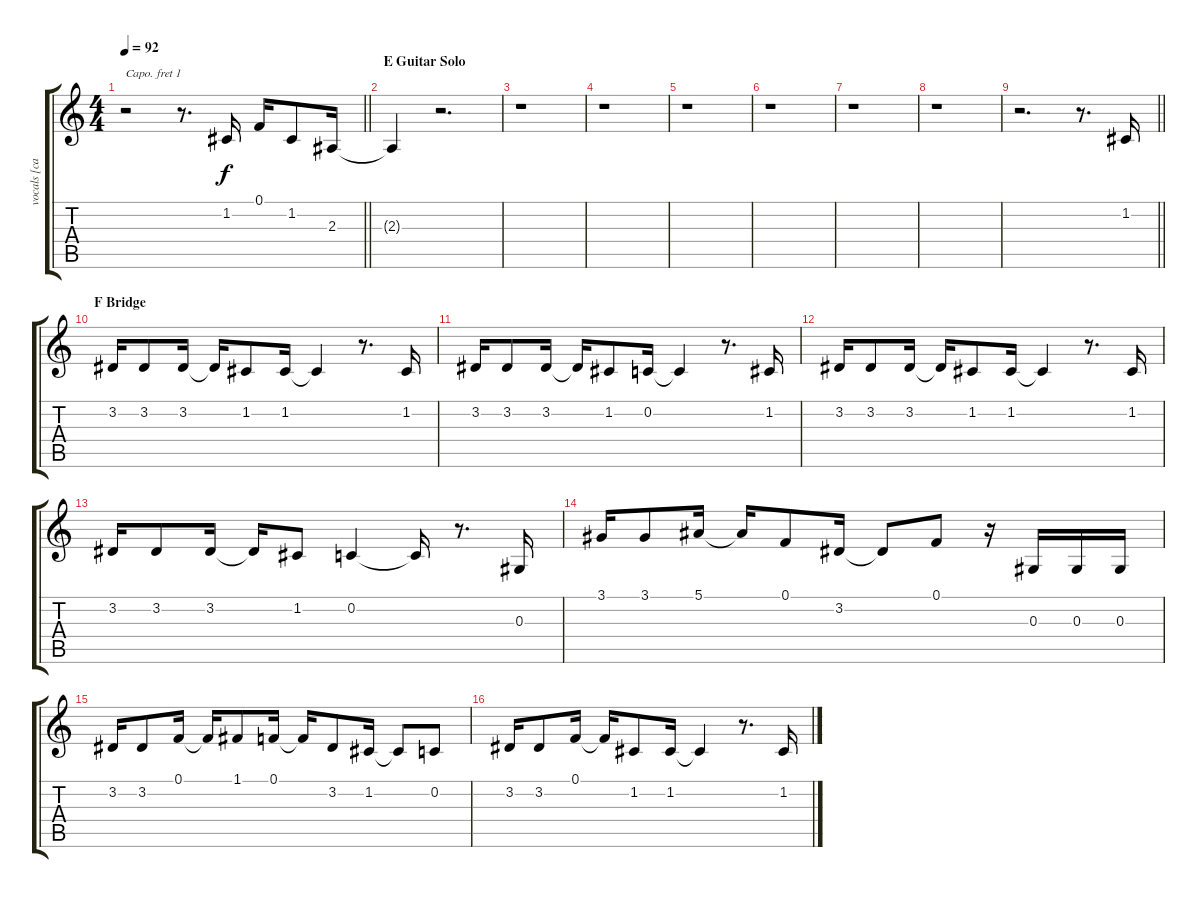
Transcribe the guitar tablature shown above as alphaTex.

\track ("vocals [capo 1]" "vocals [ca") {instrument lead2sawtooth}
\staff {score tabs}
\capo 1
\tuning (E4 B3 G3 D3 A2 E2) {hide}
\ts (4 4)
\tempo 92
\clef g2
\barLineRight lightlight
\ks c
r.2{dy f} r.8{d} 1.2.16 0.1.16 1.2.8 2.3.16 |
\section ("" "E Guitar Solo")
2.3{t}.4 r.2{d} |
r.1 |
r.1 |
r.1 |
r.1 |
r.1 |
r.1 |
\barLineRight lightlight
r.2{d} r.8{d} 1.2.16 |
\section ("" "F Bridge")
3.2.16 3.2.8 3.2.16 3.2{t}.16 1.2.8 1.2.16 1.2{t}.4 r.8{d} 1.2.16 |
3.2.16 3.2.8 3.2.16 3.2{t}.16 1.2.8 0.2.16 0.2{t}.4 r.8{d} 1.2.16 |
3.2.16 3.2.8 3.2.16 3.2{t}.16 1.2.8 1.2.16 1.2{t}.4 r.8{d} 1.2.16 |
3.2.16 3.2.8 3.2.16 3.2{t}.16 1.2.8 0.2.4 0.2{t}.16 r.8{d} 0.3.16 |
3.1.16 3.1.8 5.1.16 5.1{t}.16 0.1.8 3.2.16 3.2{t}.8 0.1.8 r.16 0.3.16 0.3.16 0.3.16 |
3.2.16 3.2.8 0.1.16 0.1{t}.16 1.1.8 0.1.16 0.1{t}.16 3.2.8 1.2.16 1.2{t}.8 0.2.8 |
3.2.16 3.2.8 0.1.16 0.1{t}.16 1.2.8 1.2.16 1.2{t}.4 r.8{d} 1.2.16
